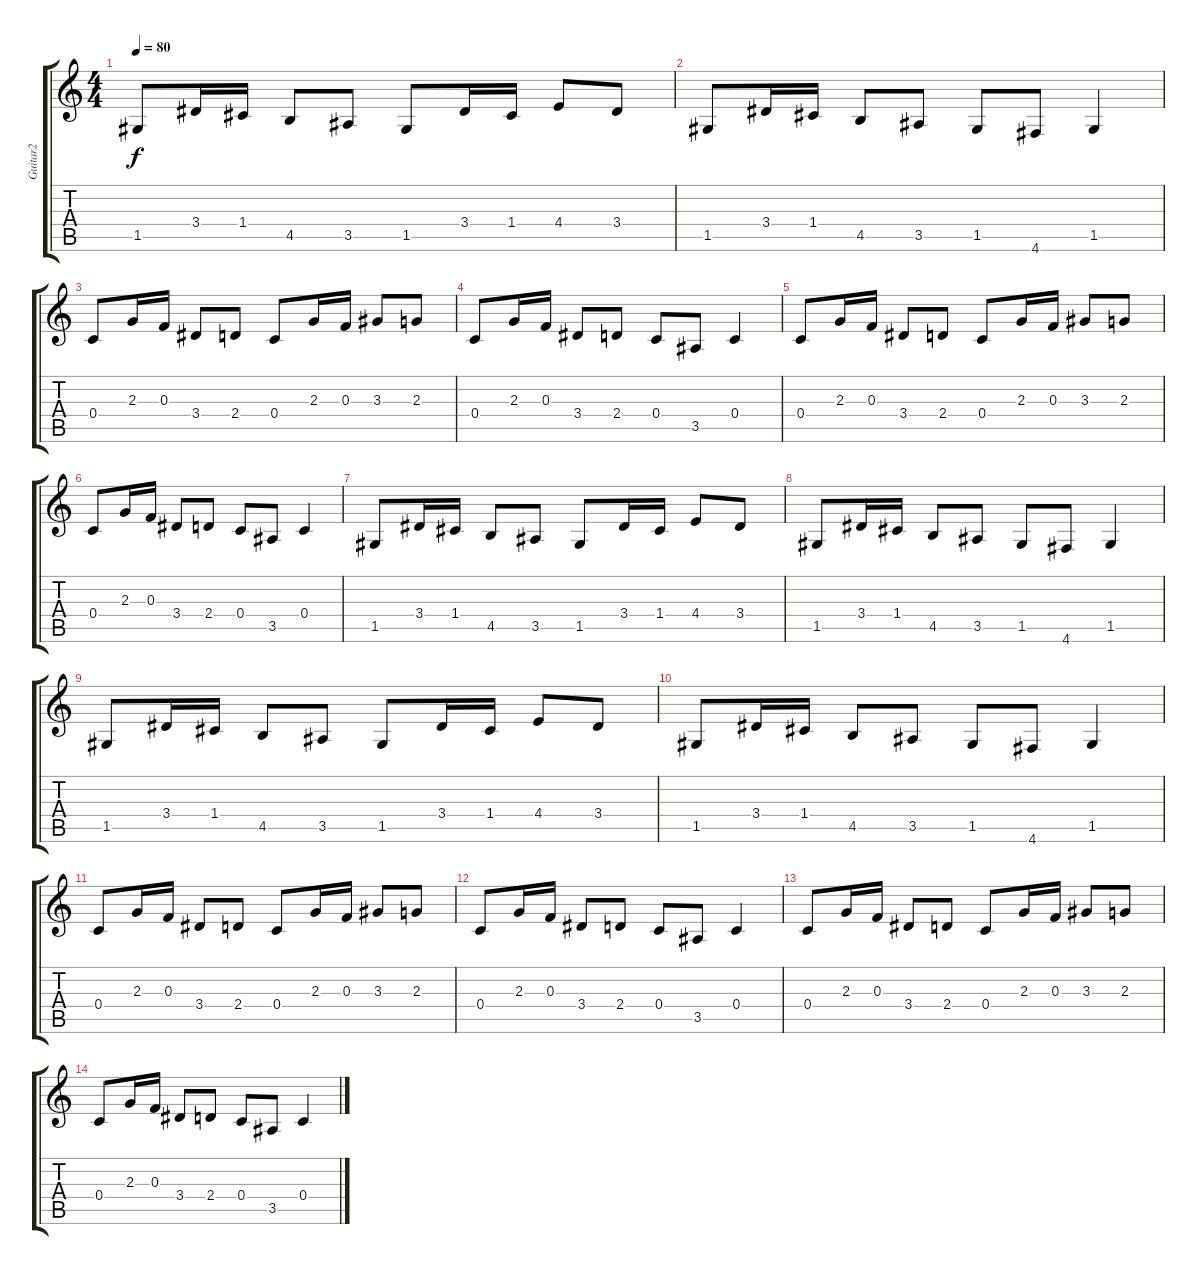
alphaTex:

\track ("Guitar2" "Guitar2") {instrument overdrivenguitar}
\staff {score tabs}
\tuning (D4 A3 F3 C3 G2 D2) {hide}
\ts (4 4)
\tempo 80
\clef g2
\ks c
1.5.8{dy f} 3.4.16 1.4.16 4.5.8 3.5.8 1.5.8 3.4.16 1.4.16 4.4.8 3.4.8 |
1.5.8 3.4.16 1.4.16 4.5.8 3.5.8 1.5.8 4.6.8 1.5.4 |
0.4.8 2.3.16 0.3.16 3.4.8 2.4.8 0.4.8 2.3.16 0.3.16 3.3.8 2.3.8 |
0.4.8 2.3.16 0.3.16 3.4.8 2.4.8 0.4.8 3.5.8 0.4.4 |
0.4.8 2.3.16 0.3.16 3.4.8 2.4.8 0.4.8 2.3.16 0.3.16 3.3.8 2.3.8 |
0.4.8 2.3.16 0.3.16 3.4.8 2.4.8 0.4.8 3.5.8 0.4.4 |
1.5.8{volume 12} 3.4.16 1.4.16 4.5.8 3.5.8 1.5.8 3.4.16 1.4.16 4.4.8 3.4.8 |
1.5.8 3.4.16 1.4.16 4.5.8 3.5.8 1.5.8 4.6.8 1.5.4 |
1.5.8 3.4.16 1.4.16 4.5.8 3.5.8 1.5.8 3.4.16 1.4.16 4.4.8 3.4.8 |
1.5.8 3.4.16 1.4.16 4.5.8 3.5.8 1.5.8 4.6.8 1.5.4 |
0.4.8{volume 10} 2.3.16 0.3.16 3.4.8 2.4.8 0.4.8 2.3.16 0.3.16 3.3.8 2.3.8 |
0.4.8{volume 8} 2.3.16 0.3.16 3.4.8 2.4.8 0.4.8 3.5.8 0.4.4 |
0.4.8{volume 5} 2.3.16 0.3.16 3.4.8 2.4.8 0.4.8 2.3.16 0.3.16 3.3.8 2.3.8 |
0.4.8{volume 2} 2.3.16 0.3.16 3.4.8 2.4.8 0.4.8 3.5.8 0.4.4
